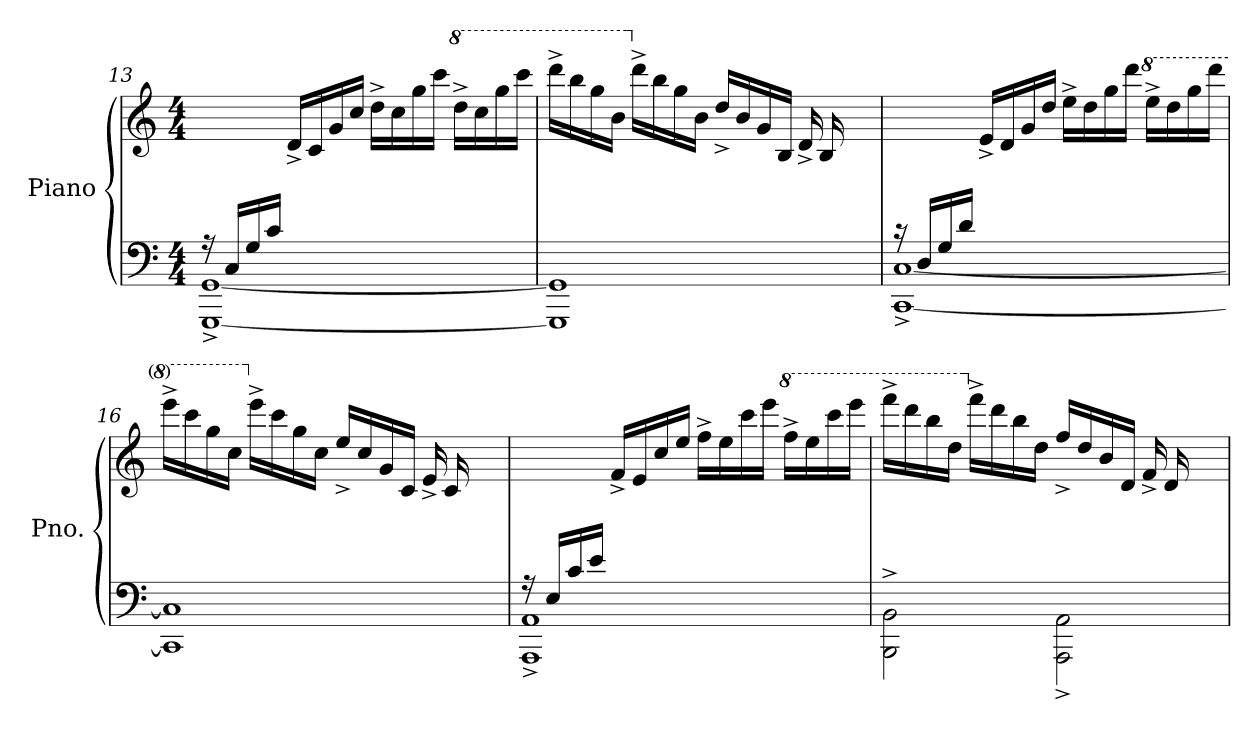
**kern	**kern
*part1	*part1
*staff2	*staff1
*I"Piano	*
*I'Pno.	*
*clefF4	*clefG2
*k[]	*k[]
*M4/4	*M4/4
=13	=13
*^	*
16r	[1GGG^ [1GG^	4ryy
16C/LL	.	.
16G/	.	.
16c/JJ	.	.
4ryy	.	16d^/LL
.	.	16c/
.	.	16g/
.	.	16cc/JJ
2ryy	.	16dd^\LL
.	.	16cc\
.	.	16gg\
.	.	16ccc\JJ
*	*	*8va
.	.	16ddd^\LL
.	.	16ccc\
.	.	16ggg\
.	.	16cccc\JJ
=14	=14	=14
*	*	*^
2.ryy	1GGG] 1GG]	16dddd^\LL	2.ryy
.	.	16bbb\	.
.	.	16ggg\	.
.	.	16bb\JJ	.
*	*	*X8va	*
.	.	16ddd^\LL	.
.	.	16bb\	.
.	.	16gg\	.
.	.	16b\JJ	.
.	.	16dd^/LL	.
.	.	16b/	.
.	.	16g/	.
.	.	16B/JJ	.
8ryy	.	16ryy	16d^/LL
.	.	16ryy	16B/
16G/	.	16ryy	8ryy
16BB/JJ	.	16ryy	.
*	*	*v	*v
=15	=15	=15
16r	[1CC^ [1C^	4ryy
16D/LL	.	.
16G/	.	.
16d/JJ	.	.
4ryy	.	16e^/LL
.	.	16d/
.	.	16g/
.	.	16dd/JJ
2ryy	.	16ee^\LL
.	.	16dd\
.	.	16gg\
.	.	16ddd\JJ
*	*	*8va
.	.	16eee^\LL
.	.	16ddd\
.	.	16ggg\
.	.	16dddd\JJ
=16	=16	=16
*	*	*^
2.ryy	1CC] 1C]	16eeee^\LL	2.ryy
.	.	16cccc\	.
.	.	16ggg\	.
.	.	16ccc\JJ	.
*	*	*X8va	*
.	.	16eee^\LL	.
.	.	16ccc\	.
.	.	16gg\	.
.	.	16cc\JJ	.
.	.	16ee^/LL	.
.	.	16cc/	.
.	.	16g/	.
.	.	16c/JJ	.
8ryy	.	16ryy	16e^/LL
.	.	16ryy	16c/
16G/	.	16ryy	8ryy
16C/JJ	.	16ryy	.
*	*	*v	*v
=17	=17	=17
16r	1AAA^ 1AA^	4ryy
16E/LL	.	.
16c/	.	.
16e/JJ	.	.
4ryy	.	16f^/LL
.	.	16e/
.	.	16cc/
.	.	16ee/JJ
2ryy	.	16ff^\LL
.	.	16ee\
.	.	16ccc\
.	.	16eee\JJ
*	*	*8va
.	.	16fff^\LL
.	.	16eee\
.	.	16cccc\
.	.	16eeee\JJ
=18	=18	=18
*	*	*^
2.ryy	2BBB\^ 2BB\^	16ffff^\LL	2.ryy
.	.	16dddd\	.
.	.	16bbb\	.
.	.	16ddd\JJ	.
*	*	*X8va	*
.	.	16fff^\LL	.
.	.	16ddd\	.
.	.	16bb\	.
.	.	16dd\JJ	.
.	2AAA\^ 2AA\^	16ff^/LL	.
.	.	16dd/	.
.	.	16b/	.
.	.	16d/JJ	.
8ryy	.	16ryy	16f^/LL
.	.	16ryy	16d/
16B/	.	16ryy	8ryy
16D/JJ	.	16ryy	.
*v	*v	*	*
*	*v	*v
=	=
*-	*-
